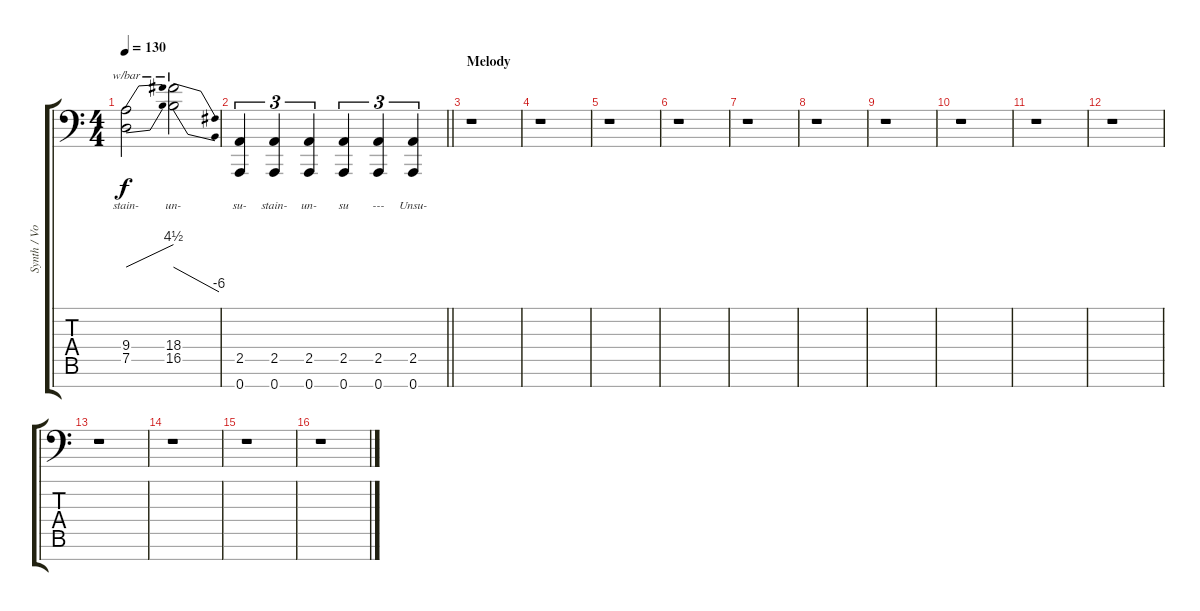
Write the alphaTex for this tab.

\track ("Synth / Vocoder" "Synth / Vo") {instrument lead8bassandlead}
\staff {score tabs}
\tuning (D4 A3 F3 C3 G2 D2 A1) {hide}
\ts (4 4)
\tempo 130
\clef f4
\ks c
(9.4 7.5).2{tbe (dive default 0 0 60 18) lyrics (0 "stain-") lyrics (1 "") lyrics (2 "") lyrics (3 "") lyrics (4 "") dy f instrument guitarharmonics} (18.4 16.5).2{tbe (dive default 0 0 60 -24) lyrics (0 "un-") lyrics (1 "") lyrics (2 "") lyrics (3 "") lyrics (4 "")} |
\barLineRight lightlight
(2.5 0.7).4{tu (3 2) lyrics (0 "su-") lyrics (1 "") lyrics (2 "") lyrics (3 "") lyrics (4 "") instrument lead8bassandlead} (2.5 0.7).4{tu (3 2) lyrics (0 "stain-") lyrics (1 "") lyrics (2 "") lyrics (3 "") lyrics (4 "")} (2.5 0.7).4{tu (3 2) lyrics (0 "un-") lyrics (1 "") lyrics (2 "") lyrics (3 "") lyrics (4 "")} (2.5 0.7).4{tu (3 2) lyrics (0 "su") lyrics (1 "") lyrics (2 "") lyrics (3 "") lyrics (4 "")} (2.5 0.7).4{tu (3 2) lyrics (0 "---") lyrics (1 "") lyrics (2 "") lyrics (3 "") lyrics (4 "")} (2.5 0.7).4{tu (3 2) lyrics (0 "Unsu-") lyrics (1 "") lyrics (2 "") lyrics (3 "") lyrics (4 "")} |
\section ("" "Melody")
r.1 |
r.1 |
r.1 |
r.1 |
r.1 |
r.1 |
r.1 |
r.1 |
r.1 |
r.1 |
r.1 |
r.1 |
r.1 |
r.1
